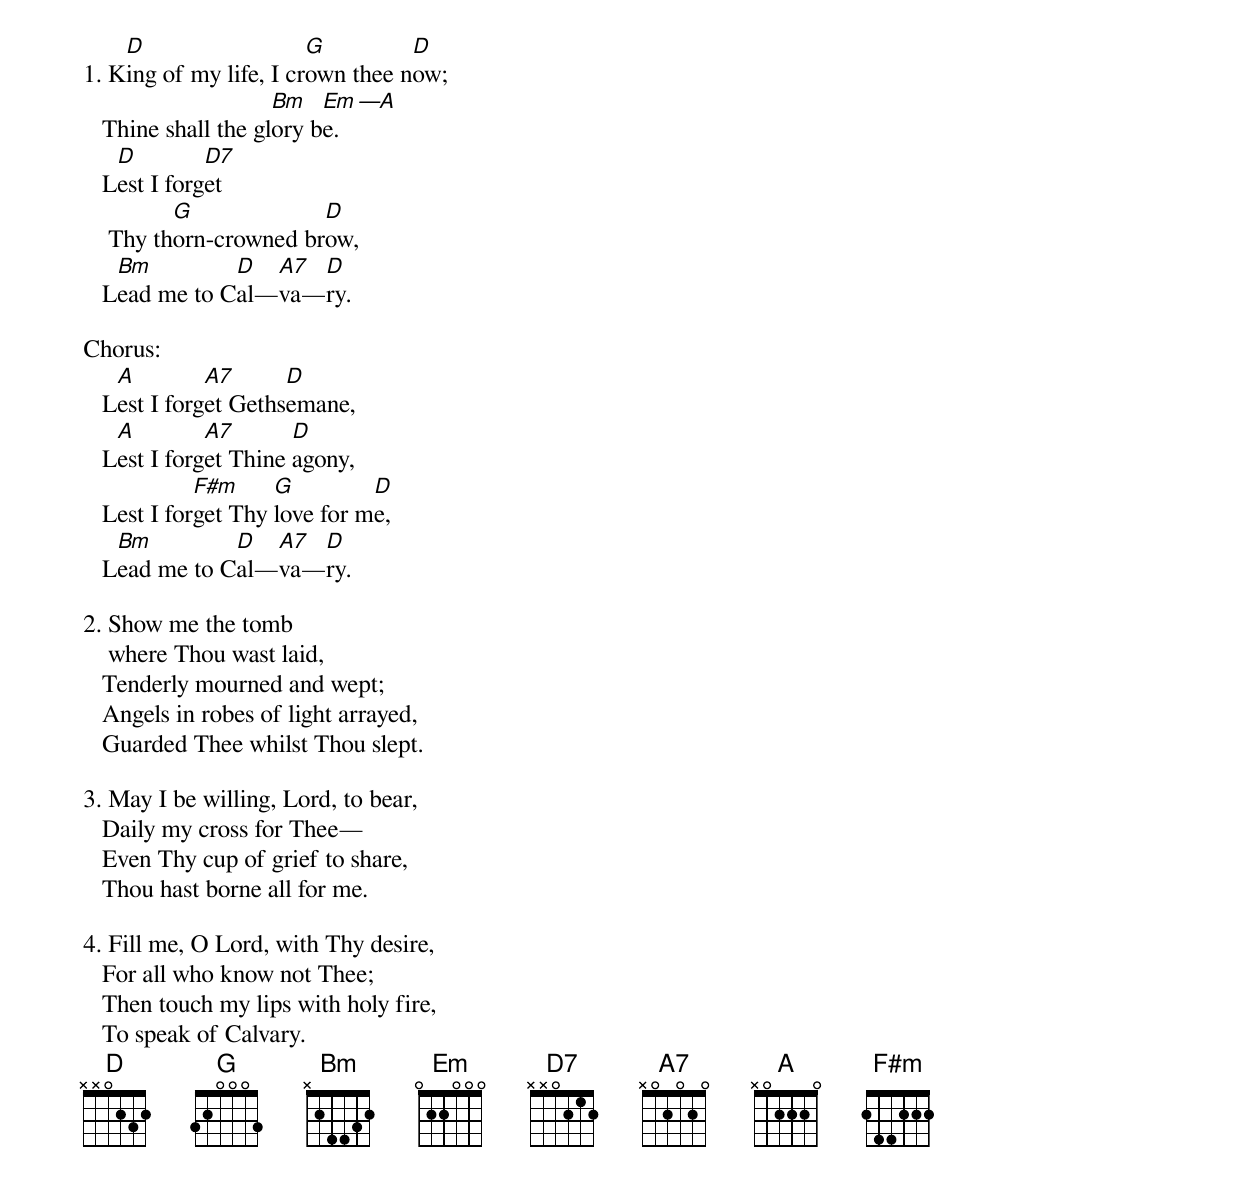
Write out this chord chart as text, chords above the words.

    D                   G         D
1. King of my life, I crown thee now;
                     Bm   Em —A
   Thine shall the glory be.
    D         D7
   Lest I forget
          G             D
    Thy thorn-crowned brow,
    Bm         D  A7 D
   Lead me to Cal—va—ry.

Chorus:
    A         A7      D
   Lest I forget Gethsemane,
    A         A7       D
   Lest I forget Thine agony,
             F#m     G         D
   Lest I forget Thy love for me,
    Bm         D  A7 D
   Lead me to Cal—va—ry.

2. Show me the tomb
    where Thou wast laid,
   Tenderly mourned and wept;
   Angels in robes of light arrayed,
   Guarded Thee whilst Thou slept.

3. May I be willing, Lord, to bear,
   Daily my cross for Thee—
   Even Thy cup of grief to share,
   Thou hast borne all for me.

4. Fill me, O Lord, with Thy desire,
   For all who know not Thee;
   Then touch my lips with holy fire,
   To speak of Calvary.
